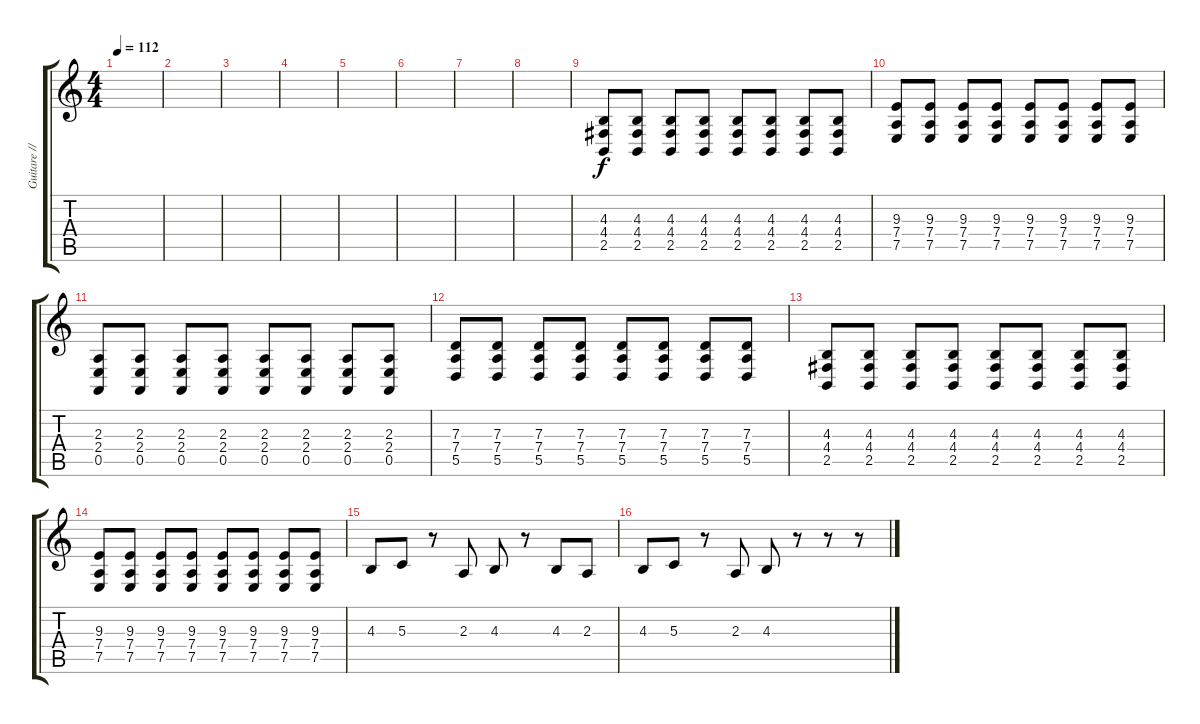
\track ("Guitare // Aaron North" "Guitare //") {instrument lead2sawtooth}
\staff {score tabs}
\tuning (E4 B3 G3 D3 A2 E2) {hide}
\ts (4 4)
\tempo 112
\clef g2
\ks c
|
|
|
|
|
|
|
|
(4.3 4.4 2.5).8{dy f} (4.3 4.4 2.5).8 (4.3 4.4 2.5).8 (4.3 4.4 2.5).8 (4.3 4.4 2.5).8 (4.3 4.4 2.5).8 (4.3 4.4 2.5).8 (4.3 4.4 2.5).8 |
(9.3 7.4 7.5).8 (9.3 7.4 7.5).8 (9.3 7.4 7.5).8 (9.3 7.4 7.5).8 (9.3 7.4 7.5).8 (9.3 7.4 7.5).8 (9.3 7.4 7.5).8 (9.3 7.4 7.5).8 |
(2.3 2.4 0.5).8 (2.3 2.4 0.5).8 (2.3 2.4 0.5).8 (2.3 2.4 0.5).8 (2.3 2.4 0.5).8 (2.3 2.4 0.5).8 (2.3 2.4 0.5).8 (2.3 2.4 0.5).8 |
(7.3 7.4 5.5).8 (7.3 7.4 5.5).8 (7.3 7.4 5.5).8 (7.3 7.4 5.5).8 (7.3 7.4 5.5).8 (7.3 7.4 5.5).8 (7.3 7.4 5.5).8 (7.3 7.4 5.5).8 |
(4.3 4.4 2.5).8 (4.3 4.4 2.5).8 (4.3 4.4 2.5).8 (4.3 4.4 2.5).8 (4.3 4.4 2.5).8 (4.3 4.4 2.5).8 (4.3 4.4 2.5).8 (4.3 4.4 2.5).8 |
(9.3 7.4 7.5).8 (9.3 7.4 7.5).8 (9.3 7.4 7.5).8 (9.3 7.4 7.5).8 (9.3 7.4 7.5).8 (9.3 7.4 7.5).8 (9.3 7.4 7.5).8 (9.3 7.4 7.5).8 |
4.3.8 5.3.8 r.8 2.3.8 4.3.8 r.8 4.3.8 2.3.8 |
4.3.8 5.3.8 r.8 2.3.8 4.3.8 r.8 r.8 r.8
